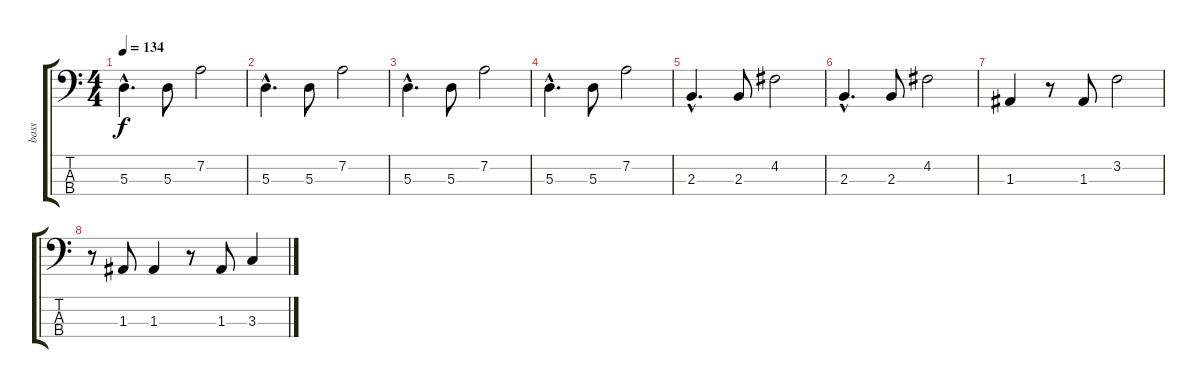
\track ("bass" "bass") {instrument electricbasspick}
\staff {score tabs}
\tuning (G2 D2 A1 E1) {hide}
\ts (4 4)
\tempo 134
\clef f4
\ks c
5.3{hac}.4{d dy f} 5.3.8 7.2.2 |
5.3{hac}.4{d} 5.3.8 7.2.2 |
5.3{hac}.4{d} 5.3.8 7.2.2 |
5.3{hac}.4{d} 5.3.8 7.2.2 |
2.3{hac}.4{d} 2.3.8 4.2.2 |
2.3{hac}.4{d} 2.3.8 4.2.2 |
1.3.4 r.8 1.3.8 3.2.2 |
r.8 1.3.8 1.3.4 r.8 1.3.8 3.3.4
